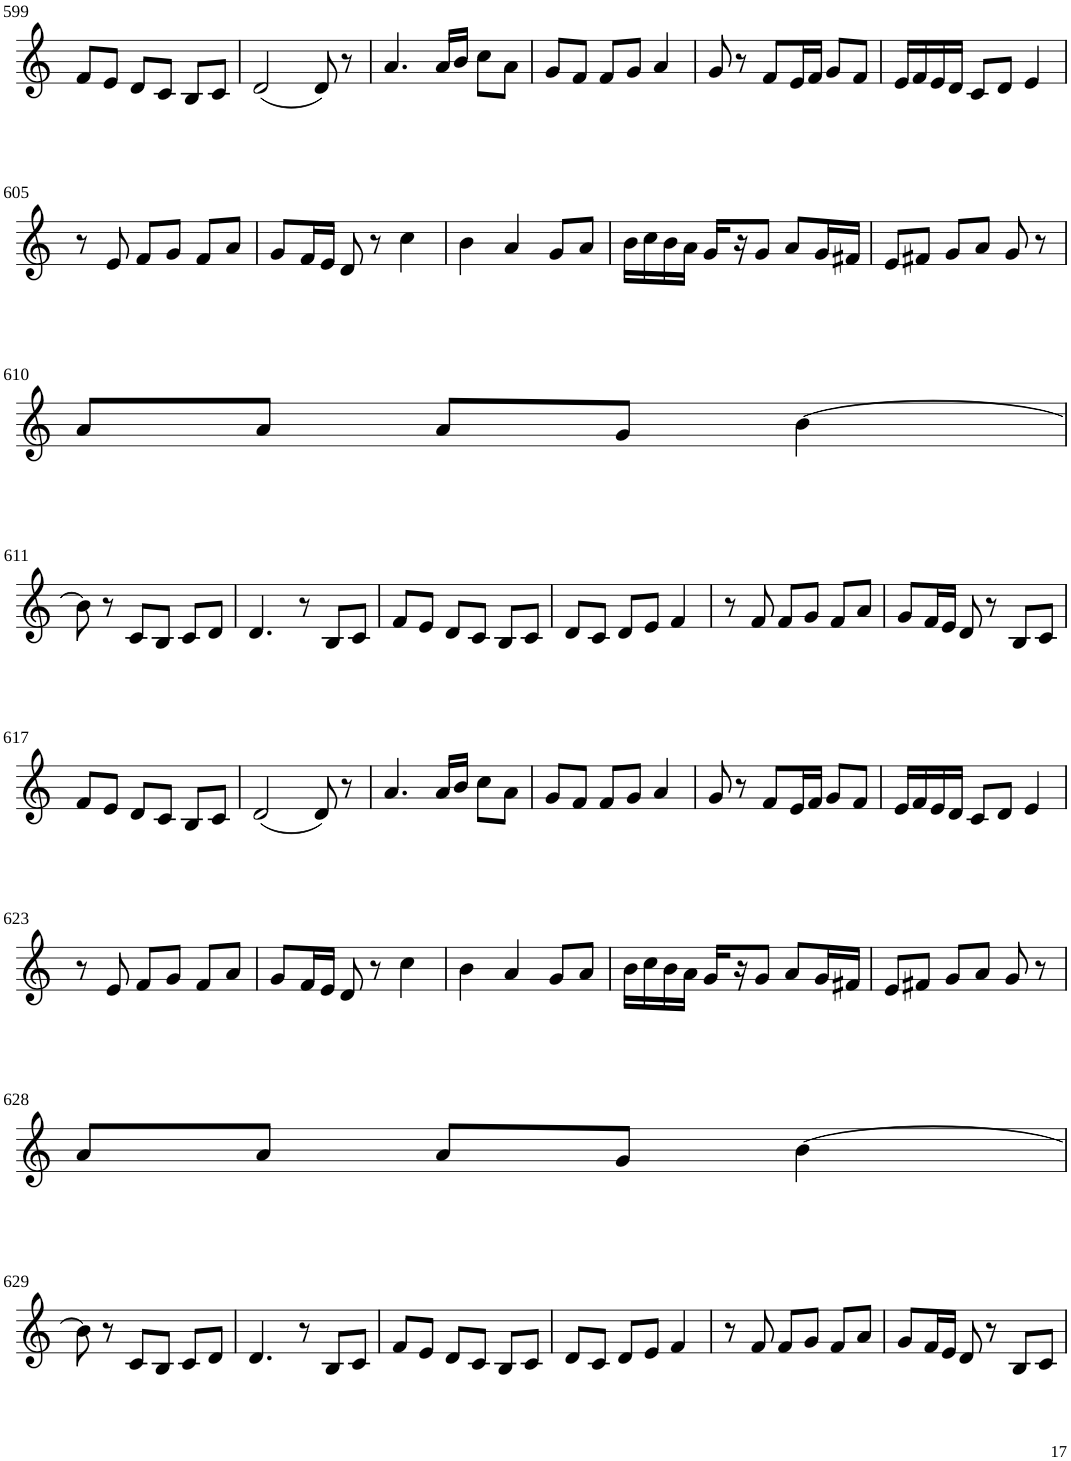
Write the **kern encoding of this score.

**kern
*part1
*staff1
*I"Violin
!!LO:PB:g=z
*clefG2
*k[]
*M3/4
=599
8f/L
8e/J
8d/L
8c/J
8B/L
8c/J
=600
(2d/
8d/)
8r
=601
4.a/
16a/LL
16b/JJ
8cc\L
8a\J
=602
8g/L
8f/J
8f/L
8g/J
4a/
=603
8g/
8r
8f/L
16e/L
16f/JJ
8g/L
8f/J
=604
16e/LL
16f/
16e/
16d/JJ
8c/L
8d/J
4e/
!!LO:LB:g=z
=605
8r
8e/
8f/L
8g/J
8f/L
8a/J
=606
8g/L
16f/L
16e/JJ
8d/
8r
4cc\
=607
4b\
4a/
8g/L
8a/J
=608
16b\LL
16cc\
16b\
16a\JJ
16g/LL
16r
8g/J
8a/L
16g/L
16f#X/JJ
=609
8e/L
8f#X/J
8g/L
8a/J
8g/
8r
!!LO:LB:g=z
=610
8a/L
8a/J
8a/L
8g/J
[4b\
!!LO:LB:g=z
=611
8b\]
8r
8c/L
8B/J
8c/L
8d/J
=612
4.d/
8r
8B/L
8c/J
=613
8f/L
8e/J
8d/L
8c/J
8B/L
8c/J
=614
8d/L
8c/J
8d/L
8e/J
4f/
=615
8r
8f/
8f/L
8g/J
8f/L
8a/J
=616
8g/L
16f/L
16e/JJ
8d/
8r
8B/L
8c/J
!!LO:LB:g=z
=617
8f/L
8e/J
8d/L
8c/J
8B/L
8c/J
=618
(2d/
8d/)
8r
=619
4.a/
16a/LL
16b/JJ
8cc\L
8a\J
=620
8g/L
8f/J
8f/L
8g/J
4a/
=621
8g/
8r
8f/L
16e/L
16f/JJ
8g/L
8f/J
=622
16e/LL
16f/
16e/
16d/JJ
8c/L
8d/J
4e/
!!LO:LB:g=z
=623
8r
8e/
8f/L
8g/J
8f/L
8a/J
=624
8g/L
16f/L
16e/JJ
8d/
8r
4cc\
=625
4b\
4a/
8g/L
8a/J
=626
16b\LL
16cc\
16b\
16a\JJ
16g/LL
16r
8g/J
8a/L
16g/L
16f#X/JJ
=627
8e/L
8f#X/J
8g/L
8a/J
8g/
8r
!!LO:LB:g=z
=628
8a/L
8a/J
8a/L
8g/J
[4b\
!!LO:LB:g=z
=629
8b\]
8r
8c/L
8B/J
8c/L
8d/J
=630
4.d/
8r
8B/L
8c/J
=631
8f/L
8e/J
8d/L
8c/J
8B/L
8c/J
=632
8d/L
8c/J
8d/L
8e/J
4f/
=633
8r
8f/
8f/L
8g/J
8f/L
8a/J
=634
8g/L
16f/L
16e/JJ
8d/
8r
8B/L
8c/J
=
*-
